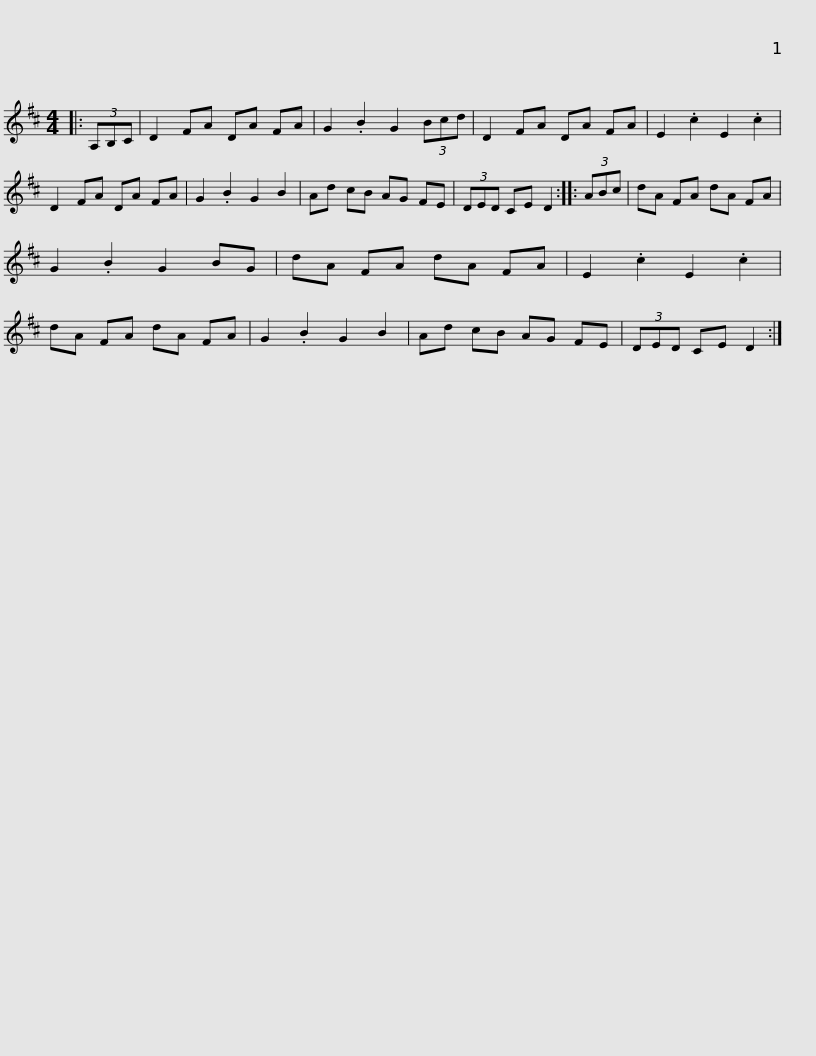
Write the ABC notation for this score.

X:1
L:1/8
M:4/4
I:linebreak $
K:D
V:1 treble
V:1
|: (3A,B,C | D2 FA DA FA | G2 .B2 G2 (3Bcd | D2 FA DA FA | E2 .c2 E2 .c2 | %5
 D2 FA DA FA | G2 .B2 G2 B2 |$ Ad cB AG FE | (3DED CE D2 :: (3ABc | %10
 dA FA dA FA | G2 .B2 G2 BG | dA FA dA FA | E2 .c2 E2 .c2 |$ dA FA dA FA | %15
 G2 .B2 G2 B2 | Ad cB AG FE | (3DED CE D2 :| %18
